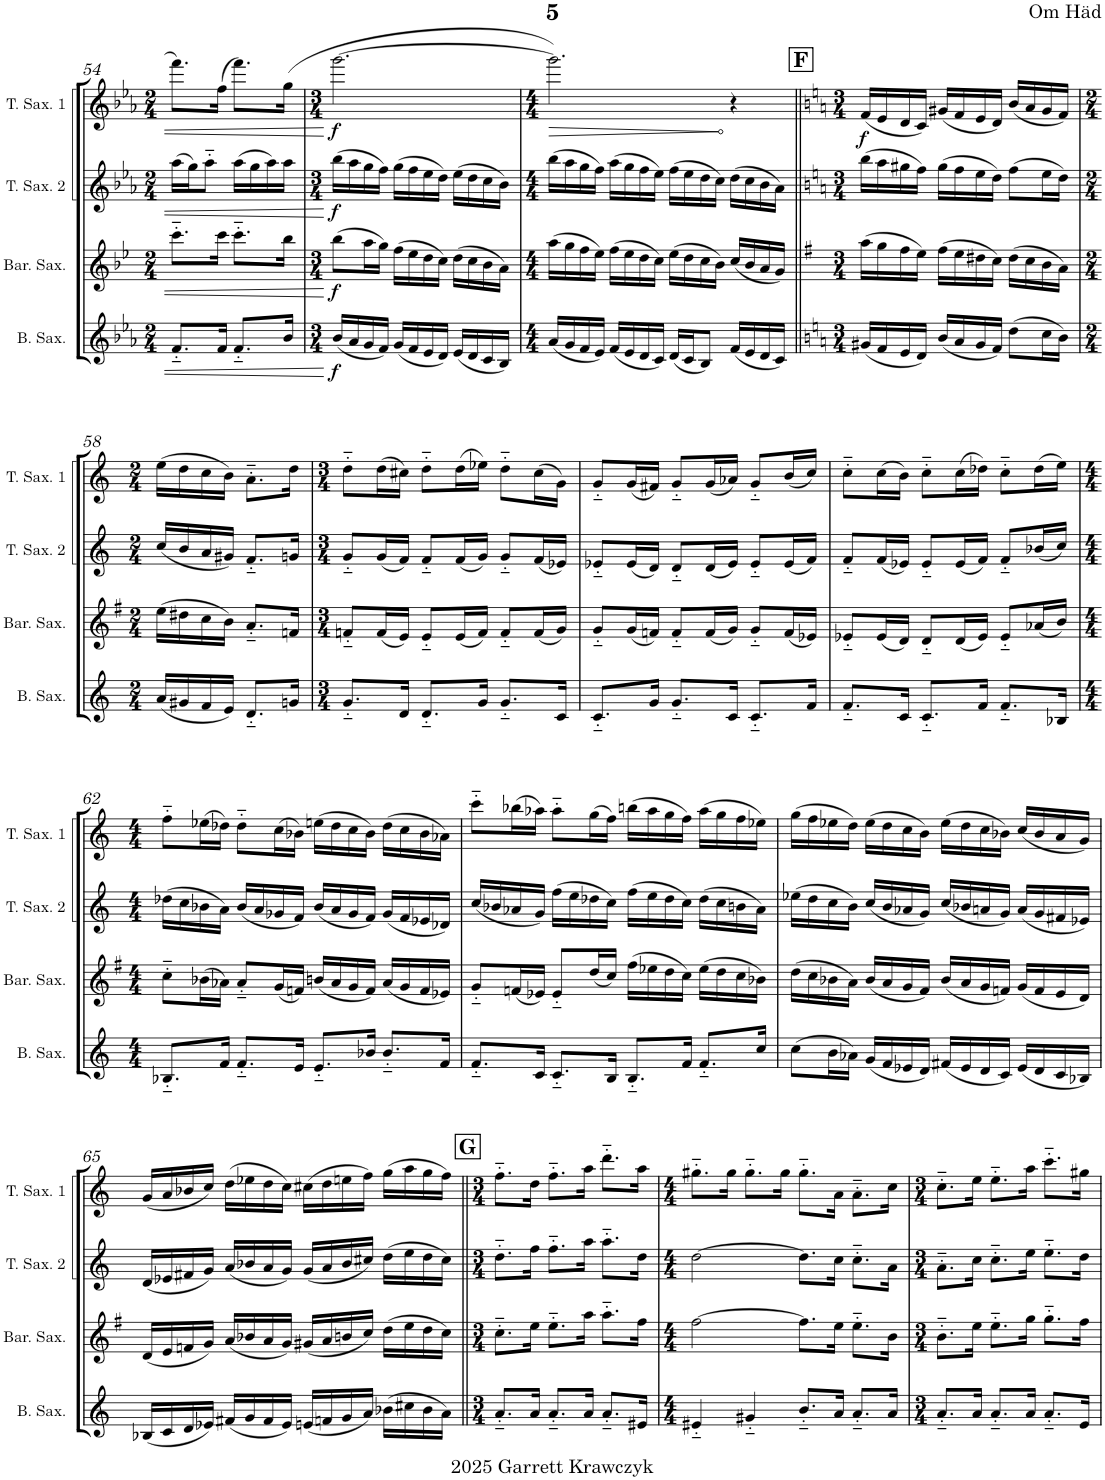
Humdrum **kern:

**kern	**dynam	**kern	**dynam	**kern	**dynam	**kern	**dynam
*part4	*part4	*part3	*part3	*part2	*part2	*part1	*part1
*staff4	*staff4	*staff3	*staff3	*staff2	*staff2	*staff1	*staff1
*I"Bass Saxophone	*	*I"Baritone Saxophone	*	*I"Tenor Saxophone 2	*	*I"Tenor Saxophone 1	*
*I'B. Sax.	*	*I'Bar. Sax.	*	*I'T. Sax. 2	*	*I'T. Sax. 1	*
!!LO:PB:g=z
*clefG2	*	*clefG2	*	*clefG2	*	*clefG2	*
*Trd15c26	*	*Trd12c21	*	*Trd8c14	*	*Trd8c14	*
*k[b-e-a-]	*	*k[b-e-]	*	*k[b-e-a-]	*	*k[b-e-a-]	*
*M2/4	*	*M2/4	*	*M2/4	*	*M2/4	*
=54	=54	=54	=54	=54	=54	=54	=54
8.f'~/L	.	8.ccc'~\L	.	(16aa-\LL	.	8.fff\L	.
.	.	.	.	16gg\J)	.	.	.
.	.	.	.	8aa-'~\J	.	.	.
16f/Jk	.	16ccc\Jk	.	.	.	(16ff\Jk	.
8.f'~/L	.	8.ccc'~\L	.	(16aa-\LL	.	8.fff\L)	.
.	.	.	.	16gg\	.	.	.
.	.	.	.	16aa-\)	.	.	.
16b-/Jk	.	16bb-\Jk	.	16aa-\JJ	.	(16gg\Jk	.
=55	=55	=55	=55	=55	=55	=55	=55
*M3/4	*	*M3/4	*	*M3/4	*	*M3/4	*
!	!LO:DY:b	!	!LO:DY:b	!	!LO:DY:b	!	!LO:DY:b
(16b-/LL	f	(8bb-\L	f	(16bb-\LL	f	[2.ggg\	f
16a-/	.	.	.	16aa-\	.	.	.
16g/	.	16aa\L	.	16gg\	.	.	.
16f/JJ)	.	16gg\JJ)	.	16ff\JJ)	.	.	.
(16g/LL	.	(16ff\LL	.	(16gg\LL	.	.	.
16f/	.	16ee-\	.	16ff\	.	.	.
16e-/	.	16dd\	.	16ee-\	.	.	.
16d/JJ)	.	16cc\JJ)	.	16dd\JJ)	.	.	.
(16e-/LL	.	(16dd\LL	.	(16ee-\LL	.	.	.
16d/	.	16cc\	.	16dd\	.	.	.
16c/	.	16b-\	.	16cc\	.	.	.
16B-/JJ)	.	16a\JJ)	.	16b-\JJ)	.	.	.
=56	=56	=56	=56	=56	=56	=56	=56
*M4/4	*	*M4/4	*	*M4/4	*	*M4/4	*
!	!	!	!	!	!	!	!LO:HP:b
(16a-/LL	.	(16aa\LL	.	(16bb-\LL	.	2.ggg\])	>
16g/	.	16gg\	.	16aa-\	.	.	.
16f/	.	16ff\	.	16gg\	.	.	.
16e-/JJ)	.	16ee-\JJ)	.	16ff\JJ)	.	.	.
(16f/LL	.	(16ff\LL	.	(16aa-\LL	.	.	.
16e-/	.	16ee-\	.	16gg\	.	.	.
16d/	.	16dd\	.	16ff\	.	.	.
16c/JJ)	.	16cc\JJ)	.	16ee-\JJ)	.	.	.
(16d/LL	.	(16ee-\LL	.	(16ff\LL	.	.	.
16c/J	.	16dd\	.	16ee-\	.	.	.
8B-/J)	.	16cc\	.	16dd\	.	.	.
.	.	16b-\JJ)	.	16cc\JJ)	.	.	.
(16f/LL	.	(16cc/LL	.	(16dd\LL	.	4r	]
16e-/	.	16b-/	.	16cc\	.	.	.
16d/	.	16a/	.	16b-\	.	.	.
16c/JJ)	.	16g/JJ)	.	16a-\JJ)	.	.	.
=57||	=57||	=57||	=57||	=57||	=57||	=57||	=57||
*k[]	*	*k[f#]	*	*k[]	*	*k[]	*
*M3/4	*	*M3/4	*	*M3/4	*	*M3/4	*
!	!	!	!	!	!	!	!LO:DY:b
(16g#X/LL	.	(16aa\LL	.	(16bb\LL	.	(16f/LL	f
16f/	.	16gg\	.	16aa\	.	16e/	.
16e/	.	16ff#\	.	16gg#X\	.	16d/	.
16d/JJ)	.	16ee\JJ)	.	16ff\JJ)	.	16c/JJ)	.
(16b/LL	.	(16ff#\LL	.	(16gg#\LL	.	(16g#X/LL	.
16a/	.	16ee\	.	16ff\	.	16f/	.
16g#/	.	16dd#X\	.	16ee\	.	16e/	.
16f/JJ)	.	16cc\JJ)	.	16dd\JJ)	.	16d/JJ)	.
(8dd\L	.	(16dd#\LL	.	(8ff\L	.	(16b/LL	.
.	.	16cc\	.	.	.	16a/	.
16cc\L	.	16b\	.	16ee\L	.	16g#/	.
16b\JJ)	.	16a\JJ)	.	16dd\JJ)	.	16f/JJ)	.
!!LO:LB:g=z
=58	=58	=58	=58	=58	=58	=58	=58
*M2/4	*	*M2/4	*	*M2/4	*	*M2/4	*
(16a/LL	.	(16ee\LL	.	(16cc/LL	.	(16ee\LL	.
16g#X/	.	16dd#X\	.	16b/	.	16dd\	.
16f/	.	16cc\	.	16a/	.	16cc\	.
16e/JJ)	.	16b\JJ)	.	16g#X/JJ)	.	16b\JJ)	.
8.d'~/L	.	8.a'~/L	.	8.f'~/L	.	8.a'~\L	.
16gn/Jk	.	16fn/Jk	.	16gn/Jk	.	16dd\Jk	.
=59	=59	=59	=59	=59	=59	=59	=59
*M3/4	*	*M3/4	*	*M3/4	*	*M3/4	*
8.g'~/L	.	8fn'~/L	.	8g'~/L	.	8dd'~\L	.
.	.	(16f/L	.	(16g/L	.	(16dd\L	.
16d/Jk	.	16e/JJ)	.	16f/JJ)	.	16cc#X\JJ)	.
8.d'~/L	.	8e'~/L	.	8f'~/L	.	8dd'~\L	.
.	.	(16e/L	.	(16f/L	.	(16dd\L	.
16g/Jk	.	16f/JJ)	.	16g/JJ)	.	16ee-X\JJ)	.
8.g'~/L	.	8f'~/L	.	8g'~/L	.	8dd'~\L	.
.	.	(16f/L	.	(16f/L	.	(16cc#\L	.
16c/Jk	.	16g/JJ)	.	16e-X/JJ)	.	16g\JJ)	.
=60	=60	=60	=60	=60	=60	=60	=60
8.c'~/L	.	8g'~/L	.	8e-X'~/L	.	8g'~/L	.
.	.	(16g/L	.	(16e-/L	.	(16g/L	.
16g/Jk	.	16fn/JJ)	.	16d/JJ)	.	16f#X/JJ)	.
8.g'~/L	.	8f'~/L	.	8d'~/L	.	8g'~/L	.
.	.	(16f/L	.	(16d/L	.	(16g/L	.
16c/Jk	.	16g/JJ)	.	16e-/JJ)	.	16a-X/JJ)	.
8.c'~/L	.	8g'~/L	.	8e-'~/L	.	8g'~/L	.
.	.	(16f/L	.	(16e-/L	.	(16b/L	.
16f/Jk	.	16e-X/JJ)	.	16f/JJ)	.	16cc/JJ)	.
=61	=61	=61	=61	=61	=61	=61	=61
8.f'~/L	.	8e-X'~/L	.	8f'~/L	.	8cc'~\L	.
.	.	(16e-/L	.	(16f/L	.	(16cc\L	.
16c/Jk	.	16d/JJ)	.	16e-X/JJ)	.	16b\JJ)	.
8.c'~/L	.	8d'~/L	.	8e-'~/L	.	8cc'~\L	.
.	.	(16d/L	.	(16e-/L	.	(16cc\L	.
16f/Jk	.	16e-/JJ)	.	16f/JJ)	.	16dd-X\JJ)	.
8.f'~/L	.	8e-'~/L	.	8f'~/L	.	8cc'~\L	.
.	.	(16a-X/L	.	(16b-X/L	.	(16dd-\L	.
16B-X/Jk	.	16b/JJ)	.	16cc/JJ)	.	16ee\JJ)	.
!!LO:LB:g=z
=62	=62	=62	=62	=62	=62	=62	=62
*M4/4	*	*M4/4	*	*M4/4	*	*M4/4	*
8.B-X'~/L	.	8cc'~\L	.	(16dd-X\LL	.	8ff'~\L	.
.	.	.	.	16cc\	.	.	.
.	.	(16b-X\L	.	16b-X\	.	(16ee-X\L	.
16f/Jk	.	16a-X\JJ)	.	16a\JJ)	.	16dd-X\JJ)	.
8.f'~/L	.	8a-'~/L	.	(16b-/LL	.	8dd-'~\L	.
.	.	.	.	16a/	.	.	.
.	.	(16g/L	.	16g-X/	.	(16cc\L	.
16e/Jk	.	16fn/JJ)	.	16f/JJ)	.	16b-X\JJ)	.
8.e'~/L	.	(16bn/LL	.	(16b-/LL	.	(16een\LL	.
.	.	16a-/	.	16a/	.	16dd-\	.
.	.	16g/	.	16g-/	.	16cc\	.
16b-X/Jk	.	16f/JJ)	.	16f/JJ)	.	16b-\JJ)	.
8.b-'~/L	.	(16a-/LL	.	(16g-/LL	.	(16dd-\LL	.
.	.	16g/	.	16f/	.	16cc\	.
.	.	16f/	.	16e-X/	.	16b-\	.
16f/Jk	.	16e-X/JJ)	.	16d-X/JJ)	.	16a-X\JJ)	.
=63	=63	=63	=63	=63	=63	=63	=63
8.f'~/L	.	8g'~/L	.	(16cc/LL	.	8ccc'~\L	.
.	.	.	.	16b-X/	.	.	.
.	.	(16fn/L	.	16a-X/	.	(16bb-X\L	.
16c/Jk	.	16e-X/JJ)	.	16g/JJ)	.	16aa-X\JJ)	.
8.c'~/L	.	8e-'~/L	.	(16ff\LL	.	8aa-'~\L	.
.	.	.	.	16ee\	.	.	.
.	.	(16dd/L	.	16dd-X\	.	(16gg\L	.
16B/Jk	.	16cc/JJ)	.	16cc\JJ)	.	16ff\JJ)	.
8.B'~/L	.	(16ff#\LL	.	(16ff\LL	.	(16bbn\LL	.
.	.	16ee-X\	.	16ee\	.	16aa-\	.
.	.	16dd\	.	16dd-\	.	16gg\	.
16f/Jk	.	16cc\JJ)	.	16cc\JJ)	.	16ff\JJ)	.
8.f'~/L	.	(16ee-\LL	.	(16dd-\LL	.	(16aa-\LL	.
.	.	16dd\	.	16cc\	.	16gg\	.
.	.	16cc\	.	16bn\	.	16ff\	.
16cc/Jk	.	16b-X\JJ)	.	16a-\JJ)	.	16ee-X\JJ)	.
=64	=64	=64	=64	=64	=64	=64	=64
(8cc\L	.	(16dd\LL	.	(16ee-X\LL	.	(16gg\LL	.
.	.	16cc\	.	16dd\	.	16ff\	.
16b\L	.	16b-X\	.	16cc\	.	16ee-X\	.
16a-X\JJ)	.	16a\JJ)	.	16b\JJ)	.	16dd\JJ)	.
(16g/LL	.	(16b-/LL	.	(16cc/LL	.	(16ee-\LL	.
16f/	.	16a/	.	16b/	.	16dd\	.
16e-X/	.	16g/	.	16a-X/	.	16cc\	.
16d/JJ)	.	16f#/JJ)	.	16g/JJ)	.	16b\JJ)	.
(16f#X/LL	.	(16b-/LL	.	(16cc/LL	.	(16ee-\LL	.
16e-/	.	16a/	.	16b-X/	.	16dd\	.
16d/	.	16g/	.	16an/	.	16cc\	.
16c/JJ)	.	16fn/JJ)	.	16g/JJ)	.	16b-X\JJ)	.
(16e-/LL	.	(16g/LL	.	(16a/LL	.	(16cc/LL	.
16d/	.	16f/	.	16g/	.	16b-/	.
16c/	.	16e/	.	16f#X/	.	16a/	.
16B-X/JJ)	.	16d/JJ)	.	16e-X/JJ)	.	16g/JJ)	.
!!LO:LB:g=z
=65	=65	=65	=65	=65	=65	=65	=65
(16B-X/LL	.	(16d/LL	.	(16d/LL	.	(16g/LL	.
16c/	.	16e/	.	16e-X/	.	16a/	.
16d/	.	16fn/	.	16f#X/	.	16b-X/	.
16e-X/JJ)	.	16g/JJ)	.	16g/JJ)	.	16cc/JJ)	.
(16f#X/LL	.	(16a/LL	.	(16a/LL	.	(16dd\LL	.
16g/	.	16b-X/	.	16b-X/	.	16ee-X\	.
16f#/	.	16a/	.	16a/	.	16dd\	.
16e-/JJ)	.	16g/JJ)	.	16g/JJ)	.	16cc\JJ)	.
(16en/LL	.	(16g#X/LL	.	(16g/LL	.	(16cc#X\LL	.
16fn/	.	16a/	.	16a/	.	16dd\	.
16g/	.	16bn/	.	16b-/	.	16een\	.
16a/JJ)	.	16cc/JJ)	.	16cc#X/JJ)	.	16ff\JJ)	.
(16b-X\LL	.	(16dd\LL	.	(16dd\LL	.	(16gg\LL	.
16cc#X\	.	16ee\	.	16ee\	.	16aa\	.
16b-\	.	16dd\	.	16dd\	.	16gg\	.
16a\JJ)	.	16cc\JJ)	.	16cc#\JJ)	.	16ff\JJ)	.
=66||	=66||	=66||	=66||	=66||	=66||	=66||	=66||
*M3/4	*	*M3/4	*	*M3/4	*	*M3/4	*
8.a'~/L	.	8.cc'~\L	.	8.dd'~\L	.	8.ff'~\L	.
16a/Jk	.	16ee\Jk	.	16ff\Jk	.	16dd\Jk	.
8.a'~/L	.	8.ee'~\L	.	8.ff'~\L	.	8.ff'~\L	.
16a/Jk	.	16aa\Jk	.	16aa\Jk	.	16aa\Jk	.
8.a'~/L	.	8.aa'~\L	.	8.aa'~\L	.	8.ddd'~\L	.
16e#X/Jk	.	16ff#\Jk	.	16dd\Jk	.	16aa\Jk	.
=67	=67	=67	=67	=67	=67	=67	=67
*M4/4	*	*M4/4	*	*M4/4	*	*M4/4	*
4e#X'~/	.	[2ff#\	.	[2dd\	.	8.gg#X'~\L	.
.	.	.	.	.	.	16gg#\Jk	.
4g#X'~/	.	.	.	.	.	8.gg#'~\L	.
.	.	.	.	.	.	16gg#\Jk	.
8.b'~/L	.	8.ff#\L]	.	8.dd\L]	.	8.gg#'~\L	.
16a/Jk	.	16ee\Jk	.	16cc\Jk	.	16a\Jk	.
8.a'~/L	.	8.ee'~\L	.	8.cc'~\L	.	8.a'~\L	.
16a/Jk	.	16b\Jk	.	16a\Jk	.	16cc\Jk	.
=68	=68	=68	=68	=68	=68	=68	=68
*M3/4	*	*M3/4	*	*M3/4	*	*M3/4	*
8.a'~/L	.	8.b'~\L	.	8.a'~\L	.	8.cc'~\L	.
16a/Jk	.	16ee\Jk	.	16cc\Jk	.	16ee\Jk	.
8.a'~/L	.	8.ee'~\L	.	8.cc'~\L	.	8.ee'~\L	.
16a/Jk	.	16gg\Jk	.	16ee\Jk	.	16aa\Jk	.
8.a'~/L	.	8.gg'~\L	.	8.ee'~\L	.	8.ccc'~\L	.
16e/Jk	.	16ff#\Jk	.	16dd\Jk	.	16gg#X\Jk	.
=	=	=	=	=	=	=	=
*-	*-	*-	*-	*-	*-	*-	*-
